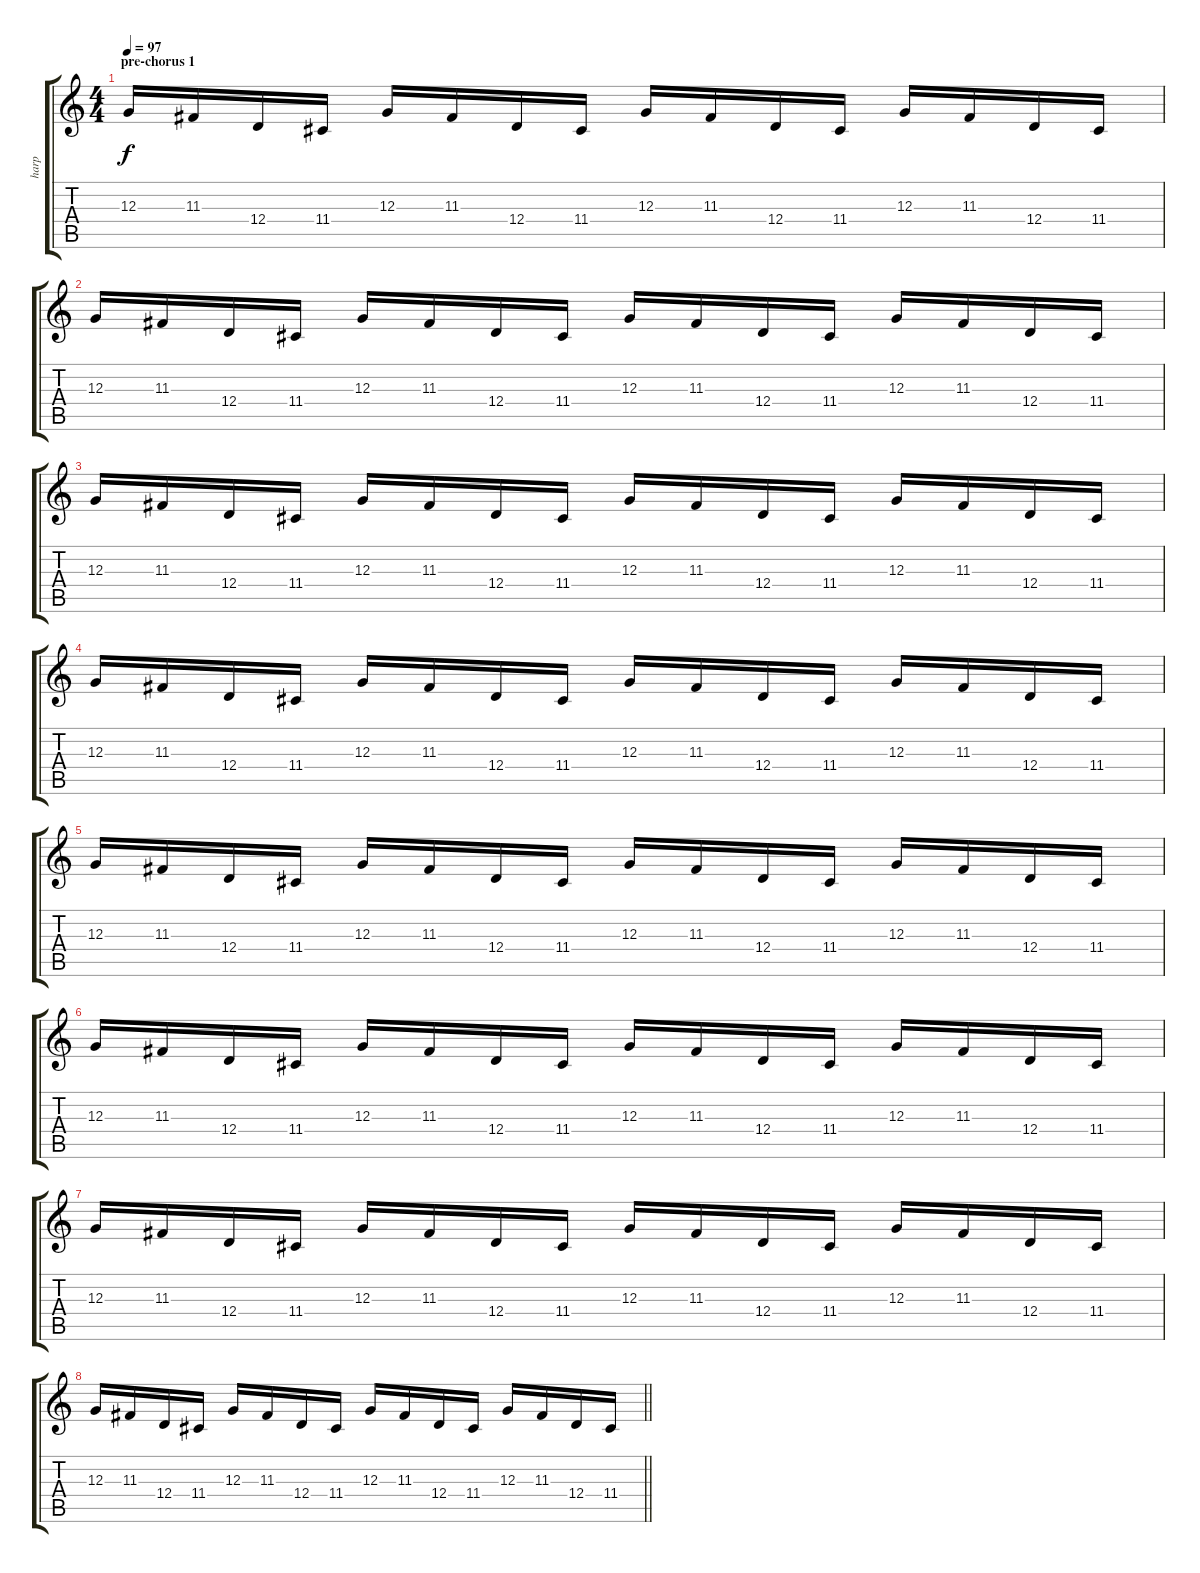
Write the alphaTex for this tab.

\track ("harp" "harp") {instrument orchestralharp}
\staff {score tabs}
\tuning (E4 B3 G3 D3 A2 E2) {hide}
\ts (4 4)
\section ("" "pre-chorus 1")
\tempo 97
\clef g2
\ks c
12.3.16{dy f} 11.3.16 12.4.16 11.4.16 12.3.16 11.3.16 12.4.16 11.4.16 12.3.16 11.3.16 12.4.16 11.4.16 12.3.16 11.3.16 12.4.16 11.4.16 |
12.3.16 11.3.16 12.4.16 11.4.16 12.3.16 11.3.16 12.4.16 11.4.16 12.3.16 11.3.16 12.4.16 11.4.16 12.3.16 11.3.16 12.4.16 11.4.16 |
12.3.16 11.3.16 12.4.16 11.4.16 12.3.16 11.3.16 12.4.16 11.4.16 12.3.16 11.3.16 12.4.16 11.4.16 12.3.16 11.3.16 12.4.16 11.4.16 |
12.3.16 11.3.16 12.4.16 11.4.16 12.3.16 11.3.16 12.4.16 11.4.16 12.3.16 11.3.16 12.4.16 11.4.16 12.3.16 11.3.16 12.4.16 11.4.16 |
12.3.16 11.3.16 12.4.16 11.4.16 12.3.16 11.3.16 12.4.16 11.4.16 12.3.16 11.3.16 12.4.16 11.4.16 12.3.16 11.3.16 12.4.16 11.4.16 |
12.3.16 11.3.16 12.4.16 11.4.16 12.3.16 11.3.16 12.4.16 11.4.16 12.3.16 11.3.16 12.4.16 11.4.16 12.3.16 11.3.16 12.4.16 11.4.16 |
12.3.16 11.3.16 12.4.16 11.4.16 12.3.16 11.3.16 12.4.16 11.4.16 12.3.16 11.3.16 12.4.16 11.4.16 12.3.16 11.3.16 12.4.16 11.4.16 |
\barLineRight lightlight
12.3.16 11.3.16 12.4.16 11.4.16 12.3.16 11.3.16 12.4.16 11.4.16 12.3.16 11.3.16 12.4.16 11.4.16 12.3.16 11.3.16 12.4.16 11.4.16
